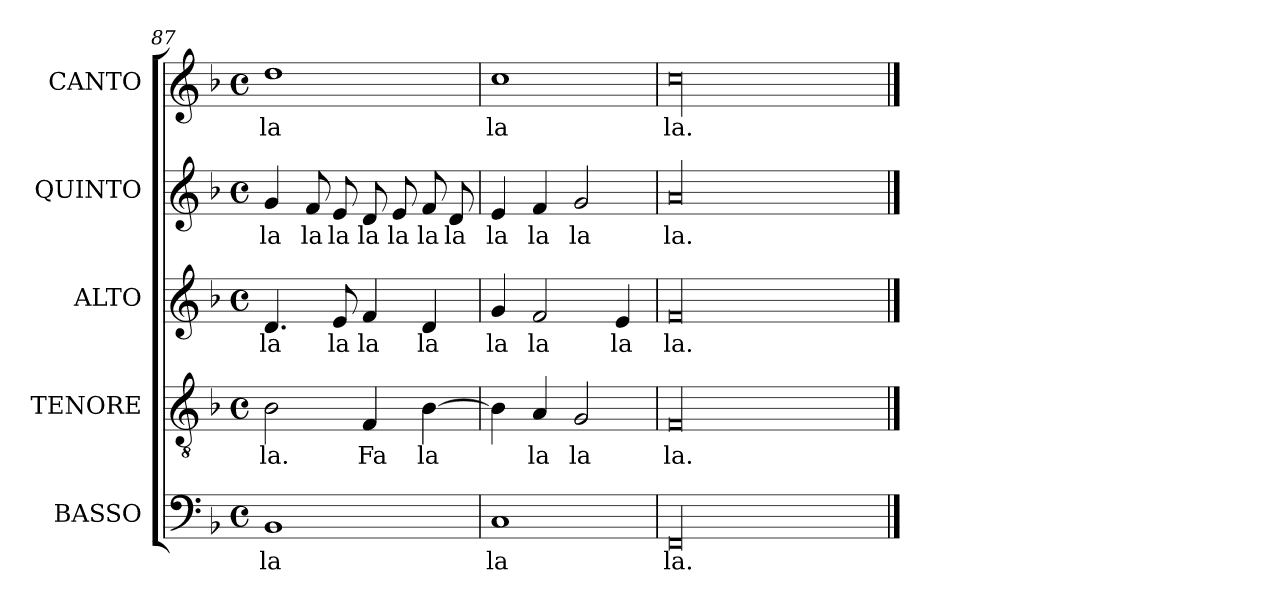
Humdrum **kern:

**kern	**text	**kern	**text	**kern	**text	**kern	**text	**kern	**text
*part5	*part5	*part4	*part4	*part3	*part3	*part2	*part2	*part1	*part1
*staff5	*staff5	*staff4	*staff4	*staff3	*staff3	*staff2	*staff2	*staff1	*staff1
*I"BASSO	*	*I"TENORE	*	*I"ALTO	*	*I"QUINTO	*	*I"CANTO	*
*I'B	*	*I'T	*	*I'A	*	*	*	*	*
*clefF4	*	*clefGv2	*	*clefG2	*	*clefG2	*	*clefG2	*
*	*	*ITrd7c12	*	*	*	*	*	*	*
*k[b-]	*	*k[b-]	*	*k[b-]	*	*k[b-]	*	*k[b-]	*
*F:	*	*F:	*	*F:	*	*F:	*	*F:	*
*M4/4	*	*M4/4	*	*M4/4	*	*M4/4	*	*M4/4	*
*met(c)	*	*met(c)	*	*met(c)	*	*met(c)	*	*met(c)	*
=87	=87	=87	=87	=87	=87	=87	=87	=87	=87
!	!LO:LY:b:color=#000000	!	!	!	!	!	!	!	!
!	!	!	!LO:LY:b:color=#000000	!	!	!	!	!	!
!	!	!	!	!	!LO:LY:b:color=#000000	!	!	!	!
!	!	!	!	!	!	!	!LO:LY:b:color=#000000	!	!
!	!	!	!	!	!	!	!	!	!LO:LY:b:color=#000000
1BB-i	la	2BB-i\	la.	4.di/	la	4gi/	la	1ddi	la
!	!	!	!	!	!	!	!LO:LY:b:color=#000000	!	!
.	.	.	.	.	.	8fi/	la	.	.
!	!	!	!	!	!LO:LY:b:color=#000000	!	!	!	!
!	!	!	!	!	!	!	!LO:LY:b:color=#000000	!	!
.	.	.	.	8ei/	la	8ei/	la	.	.
!	!	!	!LO:LY:b:color=#000000	!	!	!	!	!	!
!	!	!	!	!	!LO:LY:b:color=#000000	!	!	!	!
!	!	!	!	!	!	!	!LO:LY:b:color=#000000	!	!
.	.	4FFi/	Fa	4fi/	la	8di/	la	.	.
!	!	!	!	!	!	!	!LO:LY:b:color=#000000	!	!
.	.	.	.	.	.	8ei/	la	.	.
!	!	!	!LO:LY:b:color=#000000	!	!	!	!	!	!
!	!	!	!	!	!LO:LY:b:color=#000000	!	!	!	!
!	!	!	!	!	!	!	!LO:LY:b:color=#000000	!	!
.	.	[>4BB-i\	la	4di/	la	8fi/	la	.	.
!	!	!	!	!	!	!	!LO:LY:b:color=#000000	!	!
.	.	.	.	.	.	8di/	la	.	.
=88	=88	=88	=88	=88	=88	=88	=88	=88	=88
!	!LO:LY:b:color=#000000	!	!	!	!	!	!	!	!
!	!	!	!	!	!LO:LY:b:color=#000000	!	!	!	!
!	!	!	!	!	!	!	!LO:LY:b:color=#000000	!	!
!	!	!	!	!	!	!	!	!	!LO:LY:b:color=#000000
1Ci	la	4BB-i\]	.	4gi/	la	4ei/	la	1cci	la
!	!	!	!LO:LY:b:color=#000000	!	!	!	!	!	!
!	!	!	!	!	!LO:LY:b:color=#000000	!	!	!	!
!	!	!	!	!	!	!	!LO:LY:b:color=#000000	!	!
.	.	4AAi/	la	2fi/	la	4fi/	la	.	.
!	!	!	!LO:LY:b:color=#000000	!	!	!	!	!	!
!	!	!	!	!	!	!	!LO:LY:b:color=#000000	!	!
.	.	2GGi/	la	.	.	2gi/	la	.	.
!	!	!	!	!	!LO:LY:b:color=#000000	!	!	!	!
.	.	.	.	4ei/	la	.	.	.	.
=89	=89	=89	=89	=89	=89	=89	=89	=89	=89
!	!LO:LY:b:color=#000000	!	!	!	!	!	!	!	!
!	!	!	!LO:LY:b:color=#000000	!	!	!	!	!	!
!	!	!	!	!	!LO:LY:b:color=#000000	!	!	!	!
!	!	!	!	!	!	!	!LO:LY:b:color=#000000	!	!
!	!	!	!	!	!	!	!	!	!LO:LY:b:color=#000000
00FFi	la.	00FFi	la.	00fi	la.	00ai	la.	00cci	la.
==	==	==	==	==	==	==	==	==	==
*-	*-	*-	*-	*-	*-	*-	*-	*-	*-
